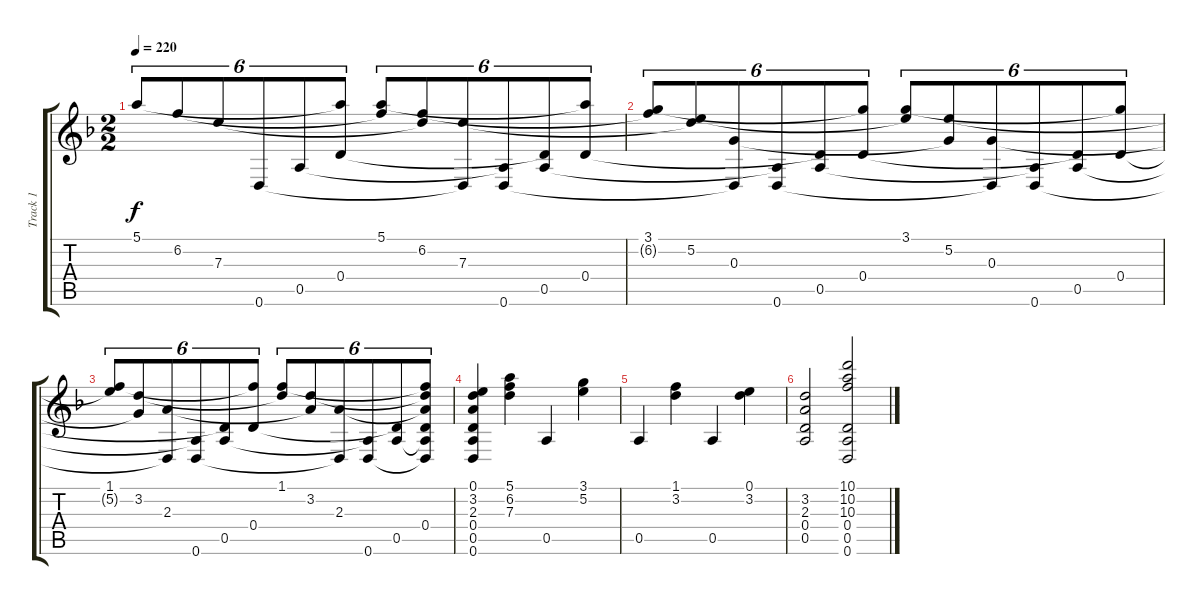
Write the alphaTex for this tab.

\track ("Track 1" "Track 1") {instrument acousticguitarnylon}
\staff {score tabs}
\tuning (E4 B3 G3 D3 A2 D2) {hide}
\ts (2 2)
\tempo 220
\clef g2
\ks f
5.1.8{tu (6 4) dy f} 6.2.8{tu (6 4)} 7.3.8{tu (6 4)} 0.6.8{tu (6 4)} 0.5.8{tu (6 4)} (5.1{t} 0.4).8{tu (6 4)} (5.1 6.2{t}).8{tu (6 4)} (6.2 7.3{t}).8{tu (6 4)} (7.3 0.6{t}).8{tu (6 4)} (0.5{t} 0.6).8{tu (6 4)} (0.4{t} 0.5).8{tu (6 4)} (5.1{t} 0.4).8{tu (6 4)} |
(3.1 6.2{t}).8{tu (6 4)} (5.2 7.3{t}).8{tu (6 4)} (0.3 0.6{t}).8{tu (6 4)} (0.5{t} 0.6).8{tu (6 4)} (0.4{t} 0.5).8{tu (6 4)} (3.1{t} 0.4).8{tu (6 4)} (3.1 5.2{t}).8{tu (6 4)} (5.2 0.3{t}).8{tu (6 4)} (0.3 0.6{t}).8{tu (6 4)} (0.5{t} 0.6).8{tu (6 4)} (0.4{t} 0.5).8{tu (6 4)} (3.1{t} 0.4).8{tu (6 4)} |
(1.1 5.2{t}).8{tu (6 4)} (3.2 0.3{t}).8{tu (6 4)} (2.3 0.6{t}).8{tu (6 4)} (0.5{t} 0.6).8{tu (6 4)} (0.4{t} 0.5).8{tu (6 4)} (1.1{t} 0.4).8{tu (6 4)} (1.1 3.2{t}).8{tu (6 4)} (3.2 2.3{t}).8{tu (6 4)} (2.3 0.6{t}).8{tu (6 4)} (0.5{t} 0.6).8{tu (6 4)} (0.4{t} 0.5).8{tu (6 4)} (1.1{t} 3.2{t} 2.3{t} 0.4 0.5{t} 0.6{t}).8{tu (6 4)} |
(0.1 3.2 2.3 0.4 0.5 0.6).4 (5.1 6.2 7.3).4 0.5.4 (3.1 5.2).4 |
0.5.4 (1.1 3.2).4 0.5.4 (0.1 3.2).4 |
(3.2 2.3 0.4 0.5).2 (10.1 10.2 10.3 0.4 0.5 0.6).2
